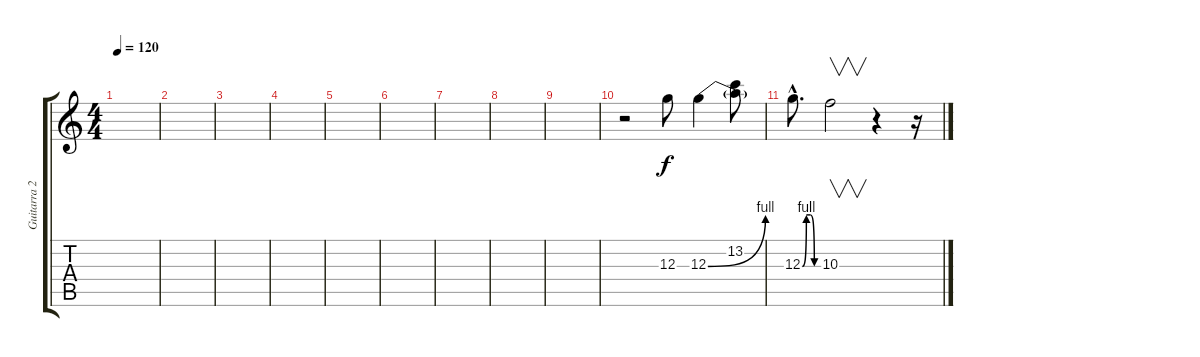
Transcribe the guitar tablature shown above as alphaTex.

\track ("Guitarra 2" "Guitarra 2") {instrument electricguitarclean}
\staff {score tabs}
\tuning (E4 B3 G3 D3 A2 E2) {hide}
\ts (4 4)
\tempo 120
\clef g2
\ks c
|
|
|
|
|
|
|
|
|
r.2 12.3.8 12.3{be (bend 0 0 60 4)}.4 (13.2 12.3{t}).8 |
12.3{be (custom 0 0 15 4 30 4 45 0 60 0) hac}.8{d} 10.3.2{v} r.4 r.16
